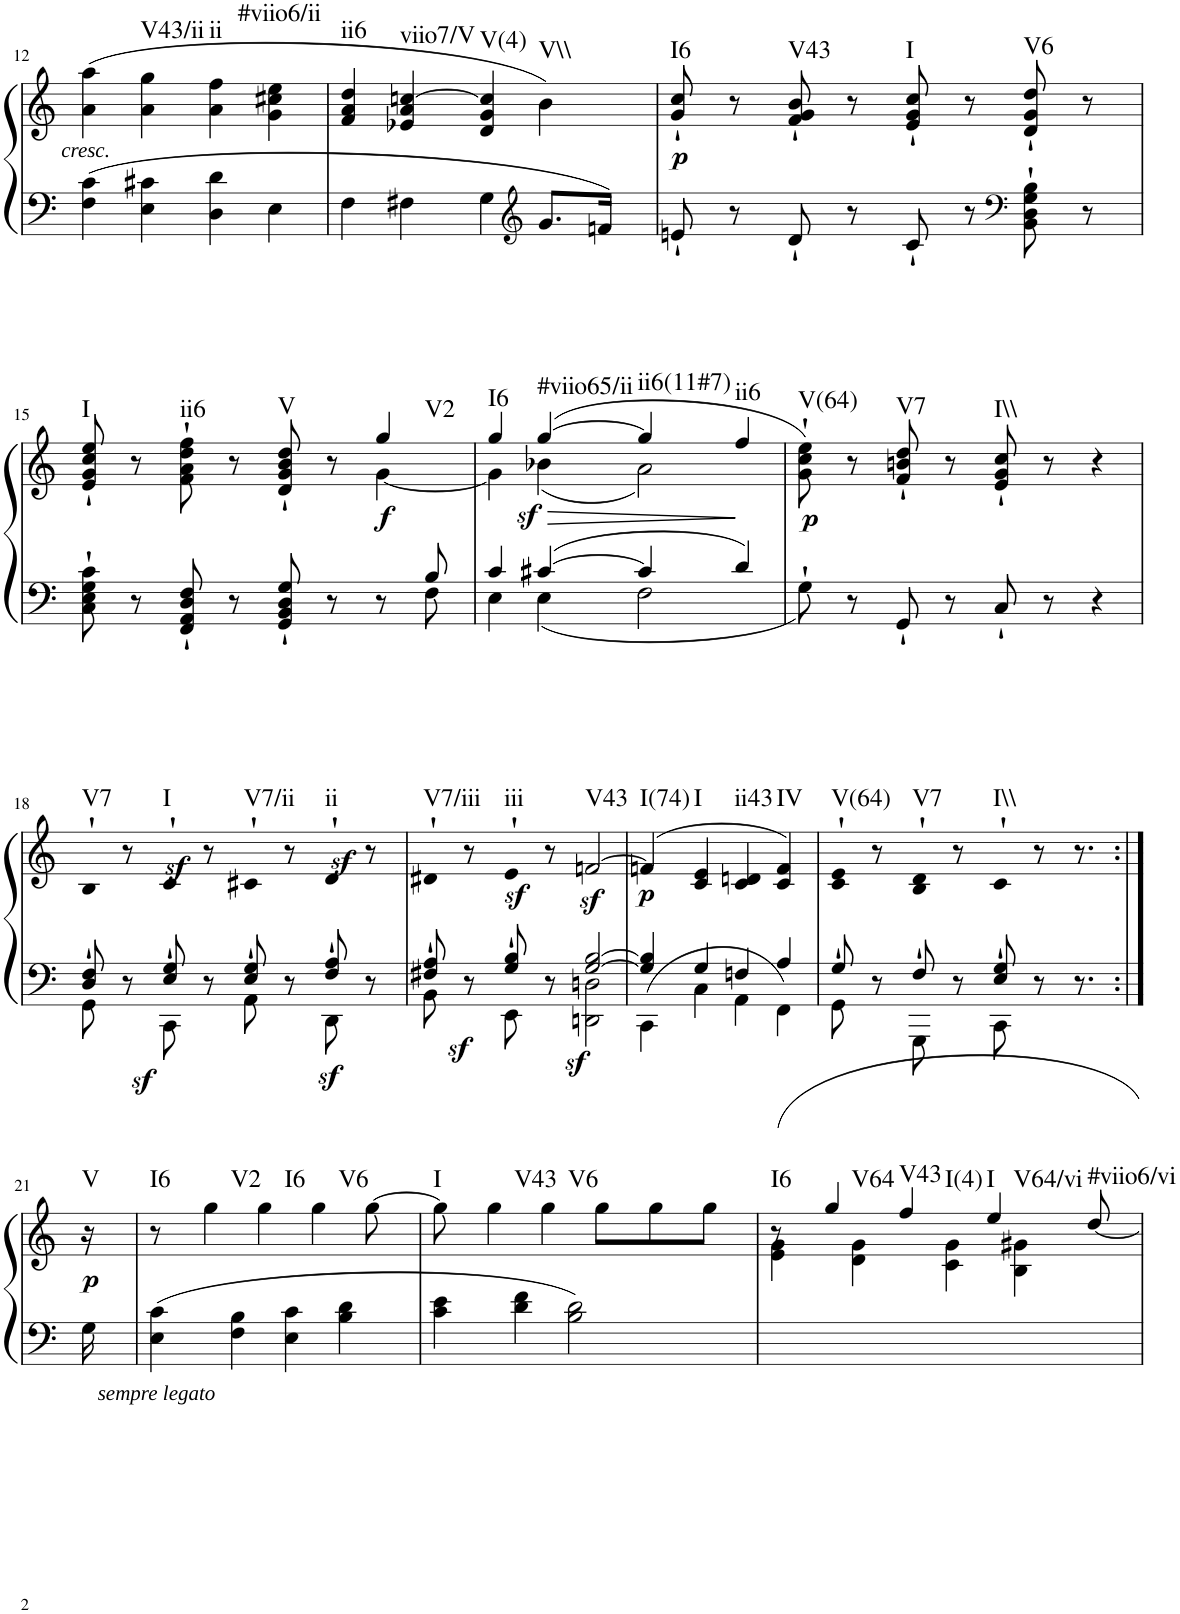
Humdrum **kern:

**kern	**kern	**dynam	**harte
*part1	*part1	*part1	*part1
*staff2	*staff1	*staff1/2	*
*I"Piano	*	*	*
*I'Pno	*	*	*
!!LO:PB:g=z
*clefF4	*clefG2	*	*
*k[]	*k[]	*	*
*M4/4	*M4/4	*	*
*met(c|)	*met(c|)	*	*
=12	=12	=12	=12
!	!	!LO:DY:b	!
4F\ 4c\	(4a\ 4aa\	other-dynamics	.
!	!	!	!LO:H:kt=V43/ii
4E\ 4c#X\	4a\ 4gg\	.	N
!	!	!	!LO:H:kt=ii
4D\ 4d\	4a\ 4ff\	.	N
!	!	!	!LO:H:kt=#viio6/ii
4E\	4g\ 4cc#X\ 4ee\	.	N
=13	=13	=13	=13
!	!	!	!LO:H:kt=ii6
4F\	4f/ 4a/ 4dd/	.	N
!	!	!	!LO:H:kt=viio7/V
4F#X\	4e-X/ 4a/ [4ccn/	.	N
!	!	!	!LO:H:kt=V(4)
4G\	4d/ 4g/ 4cc/]	.	N
*clefG2	*	*	*
!	!	!	!LO:H:kt=V\\
8.g/L	4b\)	.	N
16fn/Jk	.	.	.
=14	=14	=14	=14
!	!	!LO:DY:b	!LO:H:kt=I6
8en'`/	8g/'` 8cc/'`	p	N
8r	8r	.	.
!	!	!	!LO:H:kt=V43
8d'`/	8f/'` 8g/'` 8b/'`	.	N
8r	8r	.	.
!	!	!	!LO:H:kt=I
8c'`/	8e/'` 8g/'` 8cc/'`	.	N
8r	8r	.	.
*clefF4	*	*	*
!	!	!	!LO:H:kt=V6
8BB\'` 8D\'` 8G\'` 8B\'`	8d/'` 8g/'` 8dd/'`	.	N
8r	8r	.	.
!!LO:LB:g=z
=15	=15	=15	=15
*^	*^	*	*
!	!	!	!	!	!LO:H:kt=I
8C\'` 8E\'` 8G\'` 8c\'`	2..ryy	8e/'` 8g/'` 8cc/'` 8ee/'`	2.ryy	.	N
8r	.	8r	.	.	.
!	!	!	!	!	!LO:H:kt=ii6
8FF/'` 8AA/'` 8D/'` 8F/'`	.	8f\'` 8a\'` 8dd\'` 8ff\'`	.	.	N
8r	.	8r	.	.	.
!	!	!	!	!	!LO:H:kt=V
8GG/'` 8BB/'` 8D/'` 8G/'`	.	8d/'` 8g/'` 8b/'` 8dd/'`	.	.	N
8r	.	8r	.	.	.
!	!	!	!	!LO:DY:b	!LO:H:kt=V2
8r	.	4gg/	[4g\	f	N
8B/	8F\	.	.	.	.
=16	=16	=16	=16	=16	=16
!	!	!	!	!	!LO:H:kt=I6
4c/	4E\	4gg/	4g\]	.	N
!	!	!	!	!LO:HP:b	!
!	!	!	!	!LO:DY:n=1:b	!LO:H:kt=#viio65/ii
[4c#X/	4E\	([4gg/	(4b-X\	> sf	N
!	!	!	!	!	!LO:H:kt=ii6(11#7)
4c#/]	2F\	4gg/]	2a\)	.	N
!	!	!	!	!	!LO:H:kt=ii6
4d/	.	4ff/	.	]	N
*v	*v	*	*	*	*
*	*v	*v	*	*
=17	=17	=17	=17
!	!	!LO:DY:b	!LO:H:kt=V(64)
8G'`\	8g\'` 8cc\'` 8ee\'`)	p	N
8r	8r	.	.
!	!	!	!LO:H:kt=V7
8GG'`/	8f/'` 8bn/'` 8dd/'`	.	N
8r	8r	.	.
!	!	!	!LO:H:kt=I\\
8C'`/	8e/'` 8g/'` 8cc/'`	.	N
8r	8r	.	.
4r	4r	.	.
!!LO:LB:g=z
=18	=18	=18	=18
*^	*	*	*
!	!	!	!	!LO:H:kt=V7
8D/' 8F/'	8GG'`\	8B'`	.	N
8ryy	8r	8r	.	.
!	!	!	!LO:DY:b=2	!
!	!	!	!LO:DY:n=1:b	!LO:H:kt=I
8E/' 8G/'	8CC'`\	8c'`	sf sf	N
8ryy	8r	8r	.	.
!	!	!	!	!LO:H:kt=V7/ii
8E/' 8G/'	8AA'`\	8c#X'`	.	N
8ryy	8r	8r	.	.
!	!	!	!LO:DY:n=2:b=2	!
!	!	!	!LO:DY:n=3:b	!LO:H:kt=ii
8F/' 8A/'	8DD'`\	8d'`	sf sf	N
8ryy	8r	8r	.	.
=19	=19	=19	=19	=19
*	*^	*	*	*
!	!	!	!	!	!LO:H:kt=V7/iii
8F#X/' 8A/'	2ryy	8BB'`\	8d#X'`	.	N
!	!	!	!	!LO:DY:b=2	!
8ryy	.	8r	8r	sf	.
!	!	!	!	!LO:DY:b	!LO:H:kt=iii
8G/' 8B/'	.	8EE'`\	8e'`	sf	N
2ryy	.	8r	8r	.	.
!	!	!	!	!LO:DY:b=2	!
!	!	!	!	!LO:DY:n=1:b	!LO:H:kt=V43
.	[2G/ [2B/	2DDn\ 2Dn\	[2fn/	sf sf	N
8ryy	.	.	.	.	.
*	*v	*v	*	*	*
=20	=20	=20	=20	=20
!	!	!	!LO:DY:b	!LO:H:kt=I(74)
4G/] 4B/]	4CC\	(4fn/]	p	N
!	!	!	!	!LO:H:kt=I
4G/	4C\	4c/ 4e/	.	N
!	!	!	!	!LO:H:kt=ii43
4Fn/	4AA\	4c/ 4dn/	.	N
!	!	!	!	!LO:H:kt=IV
4A/	4FF\	4c/ 4f/)	.	N
=21	=21	=21	=21	=21
!	!	!	!	!LO:H:kt=V(64)
8G'/	8GG'`\	8c'` 8e'`	.	N
8ryy	8r	8r	.	.
!	!	!	!	!LO:H:kt=V7
8F'/	8GGG'`\	8B'` 8d'`	.	N
8ryy	8r	8r	.	.
!	!	!	!	!LO:H:kt=I\\
8E/' 8G/'	8CC'`\	8c'`	.	N
4ryy	8r	8r	.	.
.	8.r	8.r	.	.
16ryy	.	.	.	.
*v	*v	*	*	*
!!LO:LB:g=z
=21:|!	=21:|!	=21:|!	=21:|!
!	!	!LO:DY:b	!LO:H:kt=V
16G\	16r	p	N
=22	=22	=22	=22
!	!	!LO:DY:b=2	!LO:H:kt=I6
4E\ 4c\	8r	other-dynamics	N
!	!	!	!LO:H:kt=V2
.	4gg\	.	N
4F\ 4B\	.	.	.
!	!	!	!LO:H:kt=I6
.	4gg\	.	N
4E\ 4c\	.	.	.
!	!	!	!LO:H:kt=V6
.	4gg\	.	N
4B\ 4d\	.	.	.
.	[8gg\	.	.
=23	=23	=23	=23
!	!	!	!LO:H:kt=I
4c\ 4e\	8gg\]	.	N
!	!	!	!LO:H:kt=V43
.	4gg\	.	N
4d\ 4f\	.	.	.
!	!	!	!LO:H:kt=V6
.	4gg\	.	N
2B\ 2d\	.	.	.
.	8gg\L	.	.
.	8gg\	.	.
.	8gg\J	.	.
=24	=24	=24	=24
*	*^	*	*
!	!	!	!	!LO:H:kt=I6
1ryy	8r	4e\ 4g\	.	N
!	!	!	!	!LO:H:kt=V64
.	4gg/	.	.	N
.	.	4d\ 4g\	.	.
!	!	!	!	!LO:H:n=1:kt=V43
!	!	!	!	!LO:H:n=2:kt=I(4)
.	4ff/	.	.	N N
.	.	4c\ 4g\	.	.
!	!	!	!	!LO:H:n=1:kt=I
!	!	!	!	!LO:H:n=2:kt=V64/vi
.	4ee/	.	.	N N
.	.	4B\ 4g#X\	.	.
!	!	!	!	!LO:H:kt=#viio6/vi
.	[8dd/	.	.	N
*	*v	*v	*	*
=	=	=	=
*-	*-	*-	*-
